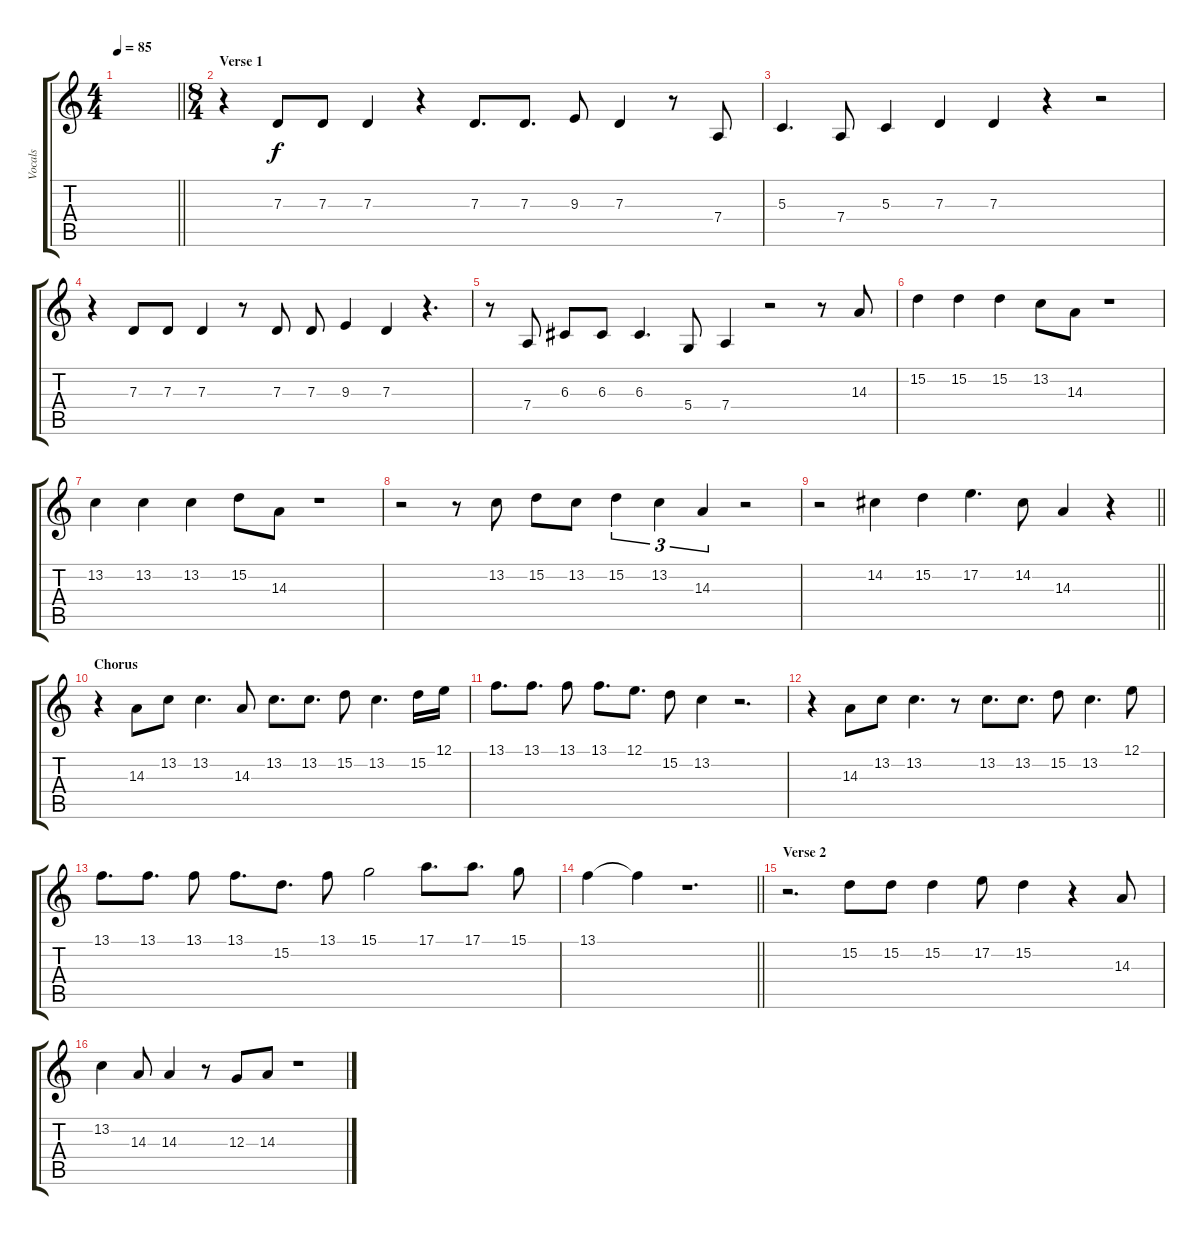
\track ("Vocals" "Vocals") {instrument flute}
\staff {score tabs}
\tuning (E4 B3 G3 D3 A2 E2) {hide}
\ts (4 4)
\tempo 85
\clef g2
\barLineRight lightlight
\ks c
|
\ts (8 4)
\section ("" "Verse 1")
r.4 7.3.8 7.3.8 7.3.4 r.4 7.3.8{d} 7.3.8{d} 9.3.8 7.3.4 r.8 7.4.8 |
5.3.4{d} 7.4.8 5.3.4 7.3.4 7.3.4 r.4 r.2 |
r.4 7.3.8 7.3.8 7.3.4 r.8 7.3.8 7.3.8 9.3.4 7.3.4 r.4{d} |
r.8 7.4.8 6.3.8 6.3.8 6.3.4{d} 5.4.8 7.4.4 r.2 r.8 14.3.8 |
15.2.4 15.2.4 15.2.4 13.2.8 14.3.8 r.1 |
13.2.4 13.2.4 13.2.4 15.2.8 14.3.8 r.1 |
r.2 r.8 13.2.8 15.2.8 13.2.8 15.2.4{tu (3 2)} 13.2.4{tu (3 2)} 14.3.4{tu (3 2)} r.2 |
\barLineRight lightlight
r.2 14.2.4 15.2.4 17.2.4{d} 14.2.8 14.3.4 r.4 |
\section ("" "Chorus")
r.4 14.3.8 13.2.8 13.2.4{d} 14.3.8 13.2.8{d} 13.2.8{d} 15.2.8 13.2.4{d} 15.2.16 12.1.16 |
13.1.8{d} 13.1.8{d} 13.1.8 13.1.8{d} 12.1.8{d} 15.2.8 13.2.4 r.2{d} |
r.4 14.3.8 13.2.8 13.2.4{d} r.8 13.2.8{d} 13.2.8{d} 15.2.8 13.2.4{d} 12.1.8 |
13.1.8{d} 13.1.8{d} 13.1.8 13.1.8{d} 15.2.8{d} 13.1.8 15.1.2 17.1.8{d} 17.1.8{d} 15.1.8 |
\barLineRight lightlight
13.1.4 13.1{t}.4 r.1{d} |
\section ("" "Verse 2")
r.2{d} 15.2.8 15.2.8 15.2.4 17.2.8 15.2.4 r.4 14.3.8 |
13.2.4 14.3.8 14.3.4 r.8 12.3.8 14.3.8 r.1
